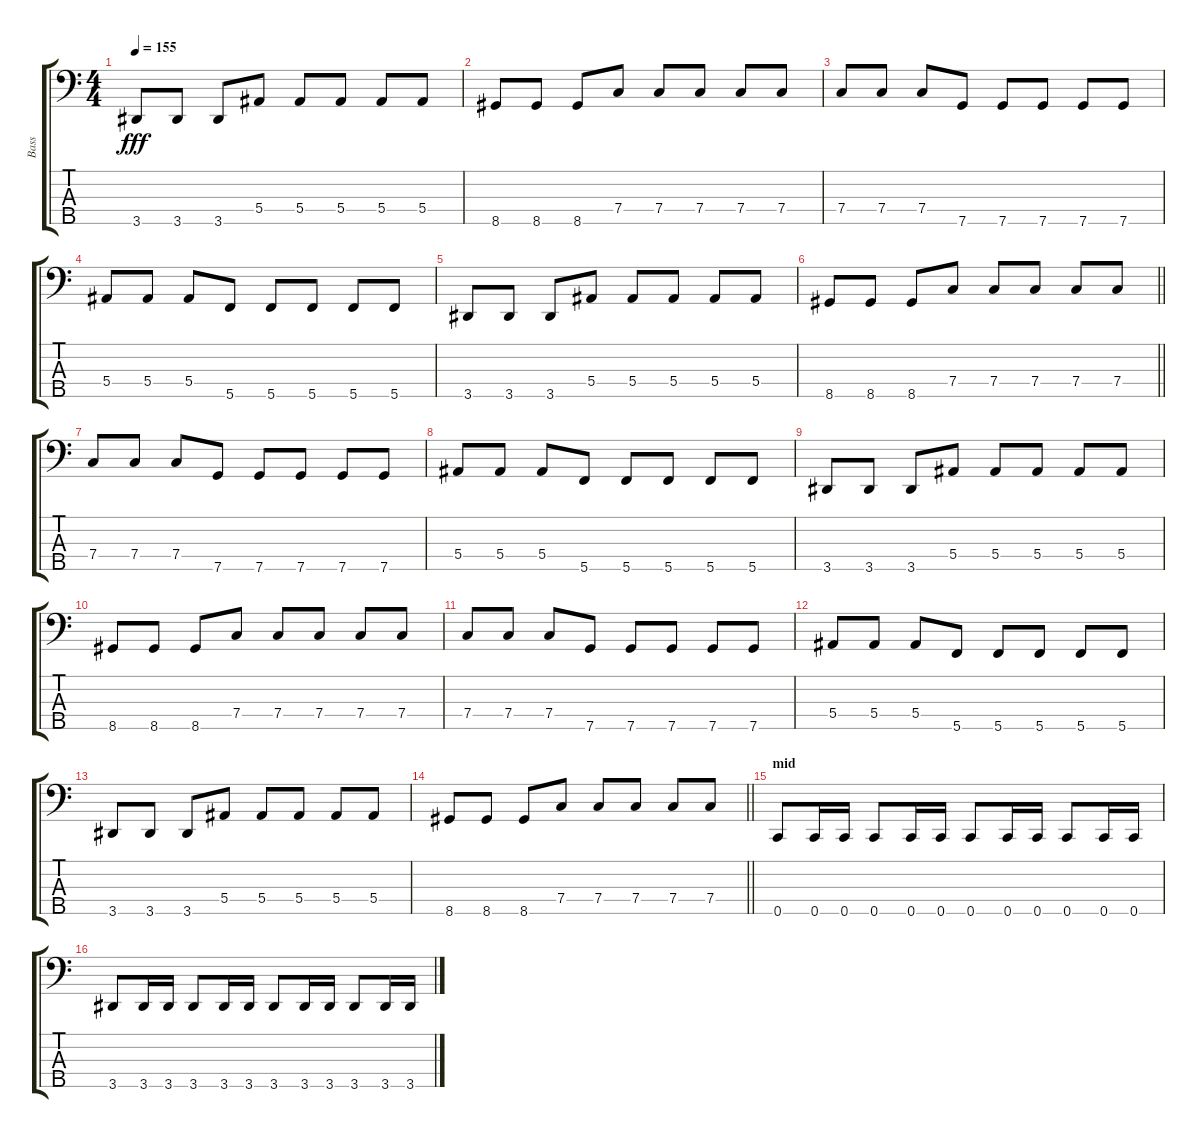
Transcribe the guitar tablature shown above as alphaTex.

\track ("Bass" "Bass") {instrument electricbassfinger}
\staff {score tabs}
\tuning (Ab2 Eb2 Bb1 F1 C1) {hide}
\ts (4 4)
\tempo 155
\clef f4
\ks c
3.5.8{dy fff} 3.5.8 3.5.8 5.4.8 5.4.8 5.4.8 5.4.8 5.4.8 |
8.5.8 8.5.8 8.5.8 7.4.8 7.4.8 7.4.8 7.4.8 7.4.8 |
7.4.8 7.4.8 7.4.8 7.5.8 7.5.8 7.5.8 7.5.8 7.5.8 |
5.4.8 5.4.8 5.4.8 5.5.8 5.5.8 5.5.8 5.5.8 5.5.8 |
3.5.8 3.5.8 3.5.8 5.4.8 5.4.8 5.4.8 5.4.8 5.4.8 |
\barLineRight lightlight
8.5.8 8.5.8 8.5.8 7.4.8 7.4.8 7.4.8 7.4.8 7.4.8 |
7.4.8 7.4.8 7.4.8 7.5.8 7.5.8 7.5.8 7.5.8 7.5.8 |
5.4.8 5.4.8 5.4.8 5.5.8 5.5.8 5.5.8 5.5.8 5.5.8 |
3.5.8 3.5.8 3.5.8 5.4.8 5.4.8 5.4.8 5.4.8 5.4.8 |
8.5.8 8.5.8 8.5.8 7.4.8 7.4.8 7.4.8 7.4.8 7.4.8 |
7.4.8 7.4.8 7.4.8 7.5.8 7.5.8 7.5.8 7.5.8 7.5.8 |
5.4.8 5.4.8 5.4.8 5.5.8 5.5.8 5.5.8 5.5.8 5.5.8 |
3.5.8 3.5.8 3.5.8 5.4.8 5.4.8 5.4.8 5.4.8 5.4.8 |
\barLineRight lightlight
8.5.8 8.5.8 8.5.8 7.4.8 7.4.8 7.4.8 7.4.8 7.4.8 |
\section ("" "mid")
0.5.8 0.5.16 0.5.16 0.5.8 0.5.16 0.5.16 0.5.8 0.5.16 0.5.16 0.5.8 0.5.16 0.5.16 |
3.5.8 3.5.16 3.5.16 3.5.8 3.5.16 3.5.16 3.5.8 3.5.16 3.5.16 3.5.8 3.5.16 3.5.16
